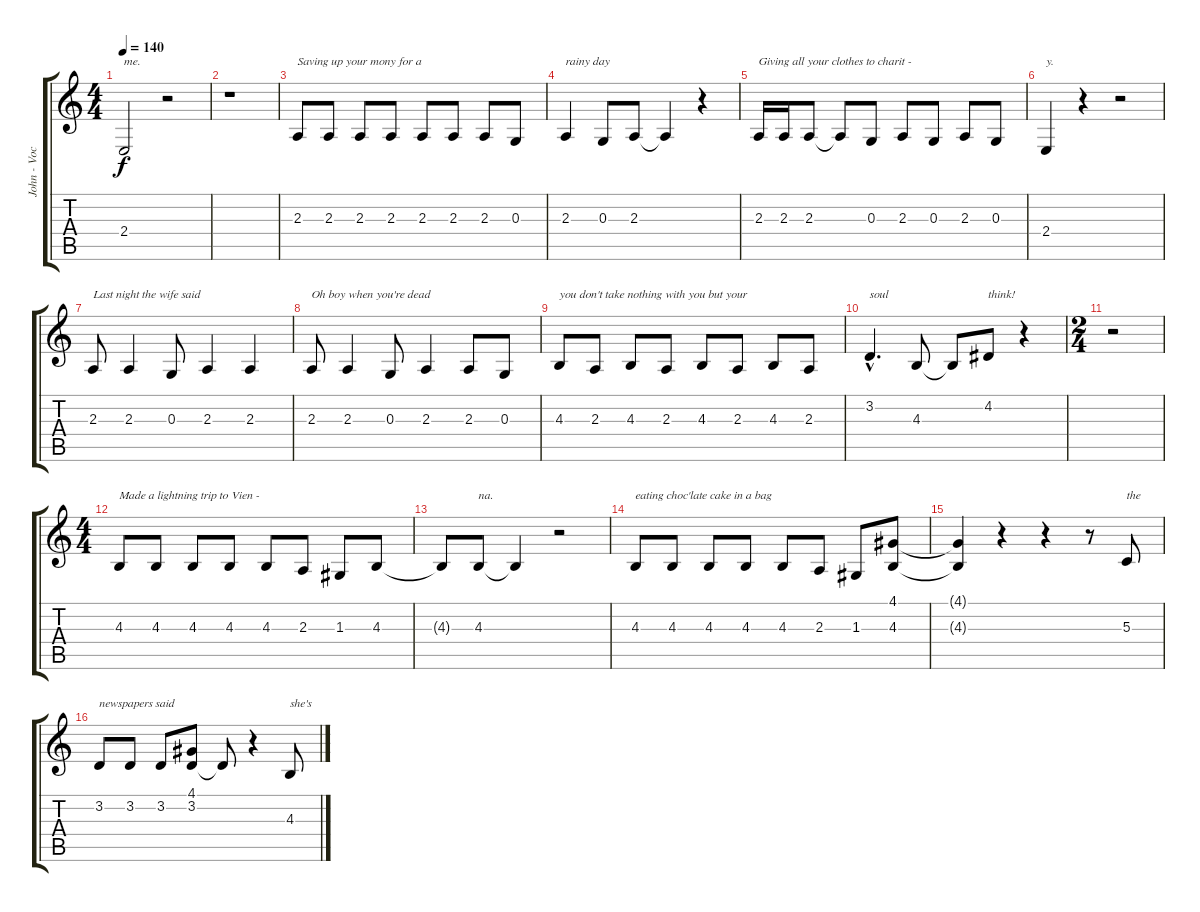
\track ("John - Vocal" "John - Voc") {instrument acousticgrandpiano}
\staff {score tabs}
\tuning (E4 B3 G3 D3 A2 E2) {hide}
\ts (4 4)
\tempo 140
\clef g2
\ks c
2.4.2{txt "me." dy f} r.2 |
r.1 |
2.3.8{txt "Saving up your mony for a "} 2.3.8 2.3.8 2.3.8 2.3.8 2.3.8 2.3.8 0.3.8 |
2.3.4{txt "rainy day"} 0.3.8 2.3.8 2.3{t}.4 r.4 |
2.3.16{txt "Giving all your clothes to charit -"} 2.3.16 2.3.8 2.3{t}.8 0.3.8 2.3.8 0.3.8 2.3.8 0.3.8 |
2.4.4{txt "y."} r.4 r.2 |
2.3.8{txt "Last night the wife said"} 2.3.4 0.3.8 2.3.4 2.3.4 |
2.3.8{txt "Oh boy when you're dead"} 2.3.4 0.3.8 2.3.4 2.3.8 0.3.8 |
4.3.8{txt "you don't take nothing with you but your"} 2.3.8 4.3.8 2.3.8 4.3.8 2.3.8 4.3.8 2.3.8 |
3.2{hac}.4{d txt "soul"} 4.3.8 4.3{t}.8 4.2.8{txt "think!"} r.4 |
\ts (2 4)
r.2 |
\ts (4 4)
4.3.8{txt "Made a lightning trip to Vien -"} 4.3.8 4.3.8 4.3.8 4.3.8 2.3.8 1.3.8 4.3.8 |
4.3{t}.8 4.3.8{txt "na."} 4.3{t}.4 r.2 |
4.3.8{txt "eating choc'late cake in a bag"} 4.3.8 4.3.8 4.3.8 4.3.8 2.3.8 1.3.8 (4.1 4.3).8 |
(4.1{t} 4.3{t}).4 r.4 r.4 r.8 5.3.8{txt "the"} |
3.2.8{txt "newspapers said"} 3.2.8 3.2.8 (4.1 3.2).8 3.2{t}.8 r.4 4.3.8{txt "she's"}
